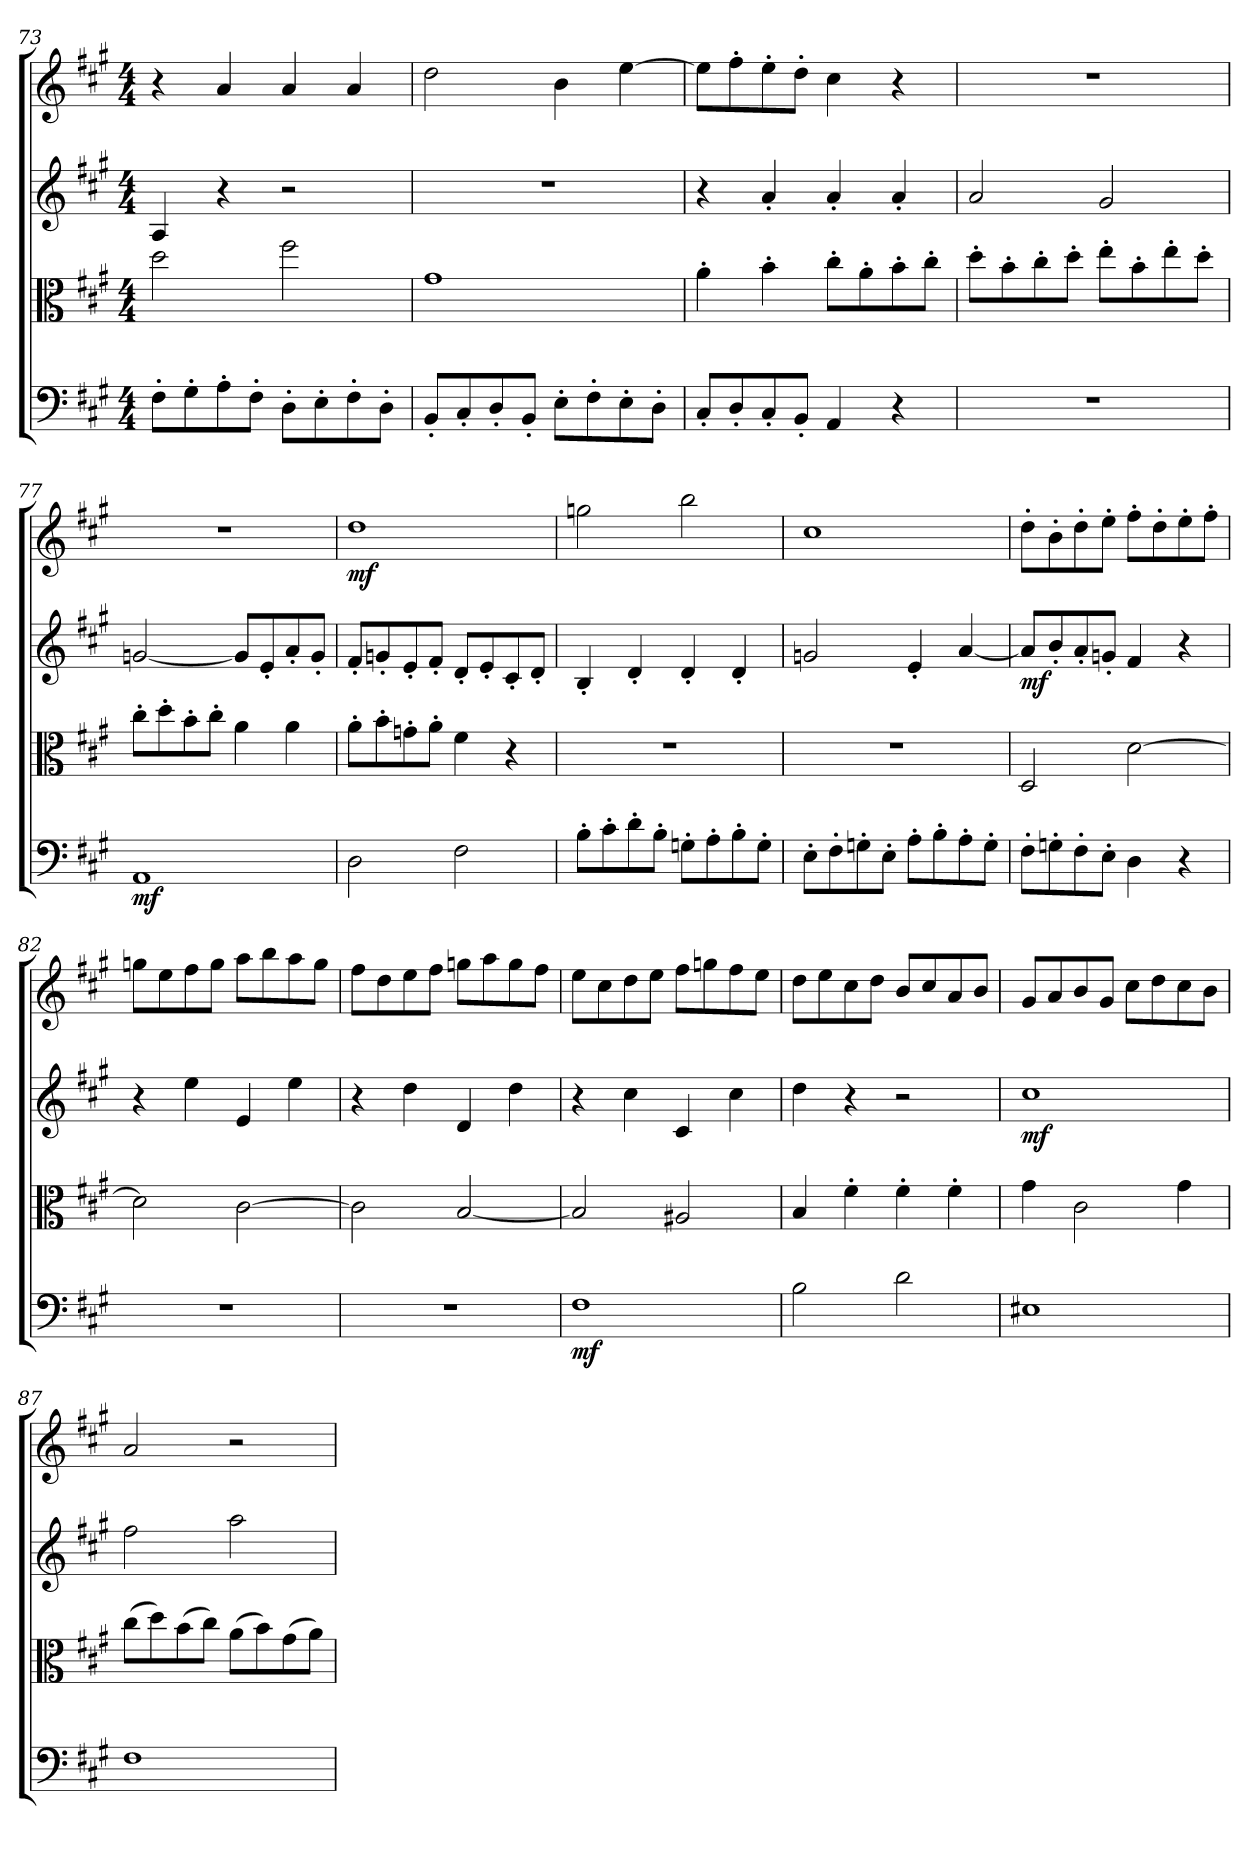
**kern	**dynam	**kern	**kern	**dynam	**kern	**dynam
*part4	*part4	*part3	*part2	*part2	*part1	*part1
*staff4	*staff4	*staff3	*staff2	*staff2	*staff1	*staff1
*clefF4	*	*clefC3	*clefG2	*	*clefG2	*
*k[f#c#g#]	*	*k[f#c#g#]	*k[f#c#g#]	*	*k[f#c#g#]	*
*A:	*	*A:	*A:	*	*A:	*
*M4/4	*	*M4/4	*M4/4	*	*M4/4	*
=73	=73	=73	=73	=73	=73	=73
8F#'\L	.	2dd\	4A/	.	4r	.
8G#'\	.	.	.	.	.	.
8A'\	.	.	4r	.	4a/	.
8F#'\J	.	.	.	.	.	.
8D'\L	.	2ff#\	2r	.	4a/	.
8E'\	.	.	.	.	.	.
8F#'\	.	.	.	.	4a/	.
8D'\J	.	.	.	.	.	.
=74	=74	=74	=74	=74	=74	=74
8BB'/L	.	1g#\	1r	.	2dd\	.
8C#'/	.	.	.	.	.	.
8D'/	.	.	.	.	.	.
8BB'/J	.	.	.	.	.	.
8E'\L	.	.	.	.	4b\	.
8F#'\	.	.	.	.	.	.
8E'\	.	.	.	.	[4ee\	.
8D'\J	.	.	.	.	.	.
=75	=75	=75	=75	=75	=75	=75
8C#'/L	.	4a'\	4r	.	8ee\L]	.
8D'/	.	.	.	.	8ff#'\	.
8C#'/	.	4b'\	4a'/	.	8ee'\	.
8BB'/J	.	.	.	.	8dd'\J	.
4AA/	.	8cc#'\L	4a'/	.	4cc#\	.
.	.	8a'\	.	.	.	.
4r	.	8b'\	4a'/	.	4r	.
.	.	8cc#'\J	.	.	.	.
=76	=76	=76	=76	=76	=76	=76
1r	.	8dd'\L	2a/	.	1r	.
.	.	8b'\	.	.	.	.
.	.	8cc#'\	.	.	.	.
.	.	8dd'\J	.	.	.	.
.	.	8ee'\L	2g#/	.	.	.
.	.	8b'\	.	.	.	.
.	.	8ee'\	.	.	.	.
.	.	8dd'\J	.	.	.	.
=77	=77	=77	=77	=77	=77	=77
1AA/	mf	8cc#'\L	[2gn/	.	1r	.
.	.	8dd'\	.	.	.	.
.	.	8b'\	.	.	.	.
.	.	8cc#'\J	.	.	.	.
.	.	4a\	8g/L]	.	.	.
.	.	.	8e'/	.	.	.
.	.	4a\	8a'/	.	.	.
.	.	.	8g'/J	.	.	.
=78	=78	=78	=78	=78	=78	=78
2D\	.	8a'\L	8f#'/L	.	1dd\	mf
.	.	8b'\	8gn'/	.	.	.
.	.	8gn'\	8e'/	.	.	.
.	.	8a'\J	8f#'/J	.	.	.
2F#\	.	4f#\	8d'/L	.	.	.
.	.	.	8e'/	.	.	.
.	.	4r	8c#'/	.	.	.
.	.	.	8d'/J	.	.	.
=79	=79	=79	=79	=79	=79	=79
8B'\L	.	1r	4B'/	.	2ggn\	.
8c#'\	.	.	.	.	.	.
8d'\	.	.	4d'/	.	.	.
8B'\J	.	.	.	.	.	.
8Gn'\L	.	.	4d'/	.	2bb\	.
8A'\	.	.	.	.	.	.
8B'\	.	.	4d'/	.	.	.
8G'\J	.	.	.	.	.	.
=80	=80	=80	=80	=80	=80	=80
8E'\L	.	1r	2gn/	.	1cc#\	.
8F#'\	.	.	.	.	.	.
8Gn'\	.	.	.	.	.	.
8E'\J	.	.	.	.	.	.
8A'\L	.	.	4e'/	.	.	.
8B'\	.	.	.	.	.	.
8A'\	.	.	[4a/	.	.	.
8G'\J	.	.	.	.	.	.
=81	=81	=81	=81	=81	=81	=81
8F#'\L	.	2D/	8a/L]	mf	8dd'\L	.
8Gn'\	.	.	8b'/	.	8b'\	.
8F#'\	.	.	8a'/	.	8dd'\	.
8E'\J	.	.	8gn'/J	.	8ee'\J	.
4D\	.	[2d\	4f#/	.	8ff#'\L	.
.	.	.	.	.	8dd'\	.
4r	.	.	4r	.	8ee'\	.
.	.	.	.	.	8ff#'\J	.
=82	=82	=82	=82	=82	=82	=82
1r	.	2d\]	4r	.	8ggn\L	.
.	.	.	.	.	8ee\	.
.	.	.	4ee\	.	8ff#\	.
.	.	.	.	.	8gg\J	.
.	.	[2c#\	4e/	.	8aa\L	.
.	.	.	.	.	8bb\	.
.	.	.	4ee\	.	8aa\	.
.	.	.	.	.	8gg\J	.
=83	=83	=83	=83	=83	=83	=83
1r	.	2c#\]	4r	.	8ff#\L	.
.	.	.	.	.	8dd\	.
.	.	.	4dd\	.	8ee\	.
.	.	.	.	.	8ff#\J	.
.	.	[2B/	4d/	.	8ggn\L	.
.	.	.	.	.	8aa\	.
.	.	.	4dd\	.	8gg\	.
.	.	.	.	.	8ff#\J	.
=84	=84	=84	=84	=84	=84	=84
1F#\	mf	2B/]	4r	.	8ee\L	.
.	.	.	.	.	8cc#\	.
.	.	.	4cc#\	.	8dd\	.
.	.	.	.	.	8ee\J	.
.	.	2A#X/	4c#/	.	8ff#\L	.
.	.	.	.	.	8ggn\	.
.	.	.	4cc#\	.	8ff#\	.
.	.	.	.	.	8ee\J	.
=85	=85	=85	=85	=85	=85	=85
2B\	.	4B/	4dd\	.	8dd\L	.
.	.	.	.	.	8ee\	.
.	.	4f#'\	4r	.	8cc#\	.
.	.	.	.	.	8dd\J	.
2d\	.	4f#'\	2r	.	8b/L	.
.	.	.	.	.	8cc#/	.
.	.	4f#'\	.	.	8a/	.
.	.	.	.	.	8b/J	.
=86	=86	=86	=86	=86	=86	=86
1E#X\	.	4g#\	1cc#\	mf	8g#/L	.
.	.	.	.	.	8a/	.
.	.	2c#\	.	.	8b/	.
.	.	.	.	.	8g#/J	.
.	.	.	.	.	8cc#\L	.
.	.	.	.	.	8dd\	.
.	.	4g#\	.	.	8cc#\	.
.	.	.	.	.	8b\J	.
=87	=87	=87	=87	=87	=87	=87
1F#\	.	(8cc#\L	2ff#\	.	2a/	.
.	.	8dd\)	.	.	.	.
.	.	(8b\	.	.	.	.
.	.	8cc#\J)	.	.	.	.
.	.	(8a\L	2aa\	.	2r	.
.	.	8b\)	.	.	.	.
.	.	(8g#\	.	.	.	.
.	.	8a\J)	.	.	.	.
=	=	=	=	=	=	=
*-	*-	*-	*-	*-	*-	*-
